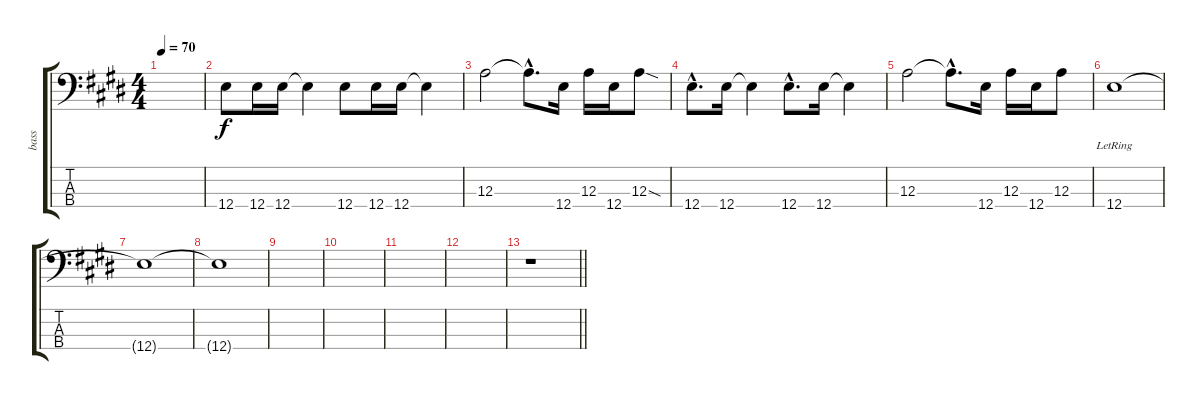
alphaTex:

\track ("bass" "bass") {instrument fretlessbass}
\staff {score tabs}
\tuning (G2 D2 A1 E1) {hide}
\ts (4 4)
\tempo 70
\clef f4
\ks e
|
12.4.8 12.4.16 12.4.16 12.4{t}.4 12.4.8 12.4.16 12.4.16 12.4{t}.4 |
12.3.2 12.3{hac t}.8{d} 12.4.16 12.3.16 12.4.16 12.3{sod}.8 |
12.4{hac}.8{d} 12.4.16 12.4{t}.4 12.4{hac}.8{d} 12.4.16 12.4{t}.4 |
12.3.2 12.3{hac t}.8{d} 12.4.16 12.3.16 12.4.16 12.3.8 |
12.4{lr}.1 |
12.4{t}.1 |
12.4{t}.1 |
|
|
|
|
\barLineRight lightlight
r.1
